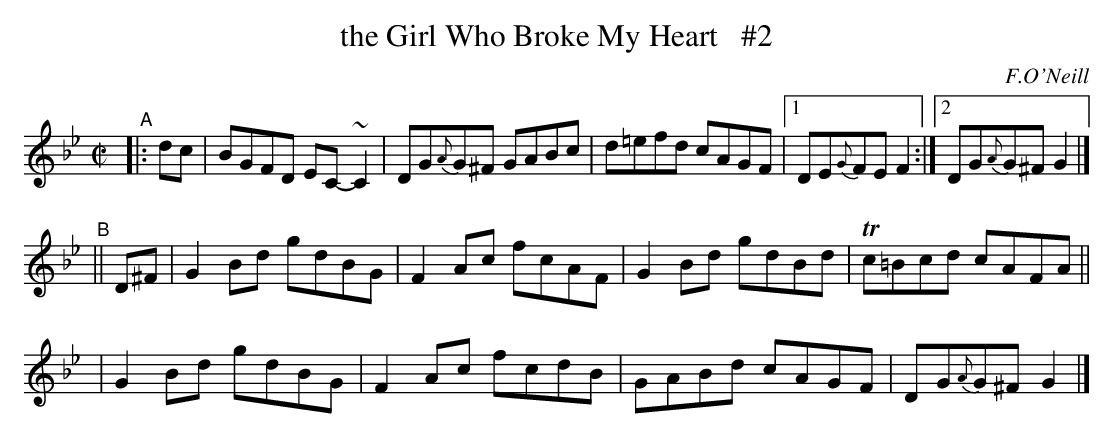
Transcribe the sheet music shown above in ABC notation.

X:1
T: the Girl Who Broke My Heart   #2
O: F.O'Neill
M: C|
L: 1/8
K: Gm
"^A"|: dc  | BGFD EC-~C2 | DG{A}G^F GABc | d=efd cAGF |1 DE{G}FEF2 :|2 DG{A}G^FG2 |]
"^B"|| D^F | G2Bd gdBG | F2Ac fcAF | G2Bd gdBd | Tc=Bcd cAFA ||
           | G2Bd gdBG | F2Ac fcdB | GABd cAGF | DG{A}G^FG2 |]
